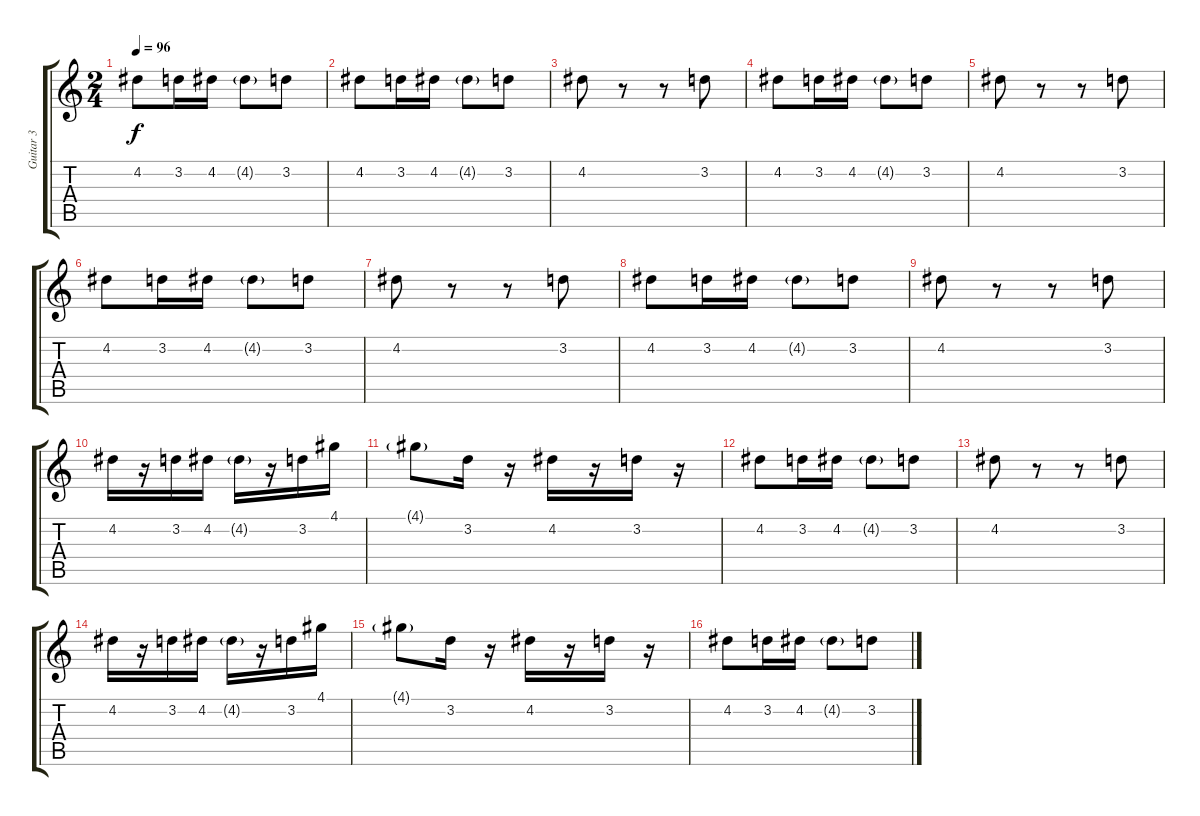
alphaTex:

\track ("Guitar 3" "Guitar 3") {instrument electricguitarclean}
\staff {score tabs}
\tuning (E4 B3 G3 D3 A2 E2) {hide}
\ts (2 4)
\tempo 96
\clef g2
\ks c
4.2.8{dy f} 3.2.16 4.2.16 4.2{g}.8 3.2.8 |
4.2.8 3.2.16 4.2.16 4.2{g}.8 3.2.8 |
4.2.8 r.8 r.8 3.2.8 |
4.2.8 3.2.16 4.2.16 4.2{g}.8 3.2.8 |
4.2.8 r.8 r.8 3.2.8 |
4.2.8 3.2.16 4.2.16 4.2{g}.8 3.2.8 |
4.2.8 r.8 r.8 3.2.8 |
4.2.8 3.2.16 4.2.16 4.2{g}.8 3.2.8 |
4.2.8 r.8 r.8 3.2.8 |
4.2.16 r.16 3.2.16 4.2.16 4.2{g}.16 r.16 3.2.16 4.1.16 |
4.1{g}.8 3.2.16 r.16 4.2.16 r.16 3.2.16 r.16 |
4.2.8 3.2.16 4.2.16 4.2{g}.8 3.2.8 |
4.2.8 r.8 r.8 3.2.8 |
4.2.16 r.16 3.2.16 4.2.16 4.2{g}.16 r.16 3.2.16 4.1.16 |
4.1{g}.8 3.2.16 r.16 4.2.16 r.16 3.2.16 r.16 |
4.2.8 3.2.16 4.2.16 4.2{g}.8 3.2.8
